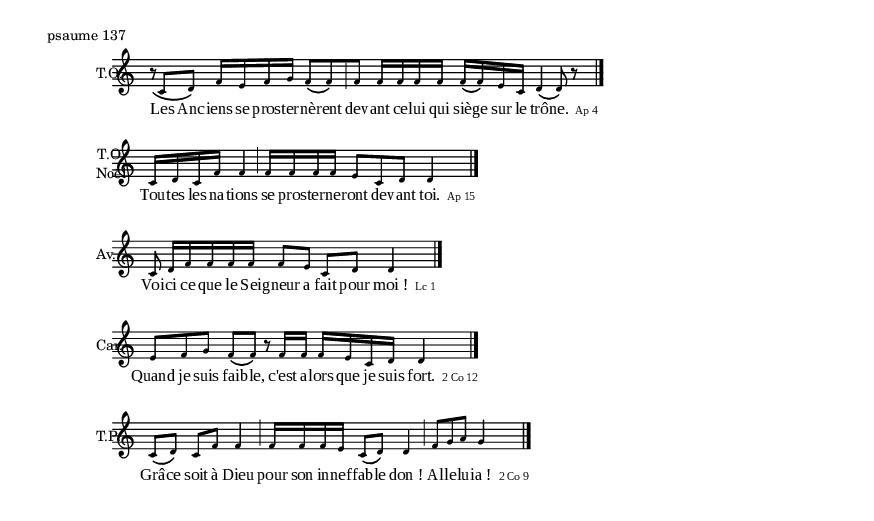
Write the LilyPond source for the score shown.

\version "2.12.0"
 \include "definitions.ly"
 \markup {psaume  137}


\relative d' { 
	\new Staff {
		\cadenzaOn
		\set Staff.instrumentName = \markup{ \center-column { T.O. } }
		\times 2/3 { r8_\( c[ d]\) }
		f16[ e f g]
		\times 2/3 { f8[\( f\)\cesurebasse f] }
		f16[ f f f]
		f16[\( f\) e c]
		d4\( d8\) r8
		\endBar
	}

	\addlyrics {
		Les Anc -- iens se pros -- ter -- nè -- rent dev -- ant ce -- lui qui siè -- ge sur le trô -- ne.
		\markup { \citation #"Ap 4" } 
	}
}

\relative d' { 
	\new Staff {
		\cadenzaOn
		\set Staff.instrumentName = \markup{ \center-column { T.O. Noël } }
		c16[ d c f]
		f4
		\cesure
		f16[ f f f]
		\times 2/3 { e8[ c d] }
		d4
		\endBar
	}

	\addlyrics {
		Tou -- tes les na -- tions se pros -- ter -- ne -- ront de -- vant toi.
		\markup { \citation #"Ap 15" } 
	}
}


\relative d' { 
	\new Staff {
		\cadenzaOn
		\set Staff.instrumentName = \markup{ \center-column { Av. } }
		c8
		\times 2/5 {d16[f f f f]}
		f8[ e] c8[ d] d4
		\endBar
	}

	\addlyrics {
		Voi -- ci ce que le Sei -- gneur a fait pour "moi !"
		\markup { \citation #"Lc 1" } 
	}
}


\relative d' { 
	\new Staff {
		\cadenzaOn
		\set Staff.instrumentName = \markup{ \center-column { Car. } }
		\times 2/3 { e8[ f g] }
		f[\( f\)]
		r f16[ f]
		f[ e c d]
		d4
		\endBar
	}

	\addlyrics {
		Quand je suis fai -- ble, c'est a -- lors que je suis fort.
		\markup { \citation #"2 Co 12" } 
	}
}

\relative d' { 
	\new Staff {
		\cadenzaOn
		\set Staff.instrumentName = \markup{ \center-column { T.P. } }
		c8[\( d\)]
		c[ f]
		f4
		\cesure
		f16[ f f e]
		c8[\( d\)]
		d4
		\cesureall
		\times 2/3 { f8[ g a] }
		g4
		\endBar
	}

	\addlyrics {
		Grâ -- ce soit à Dieu pour son in -- nef -- fab -- le "don !" Al -- le -- lu -- "ia !"
		\markup { \citation #"2 Co 9" } 
	}
}
